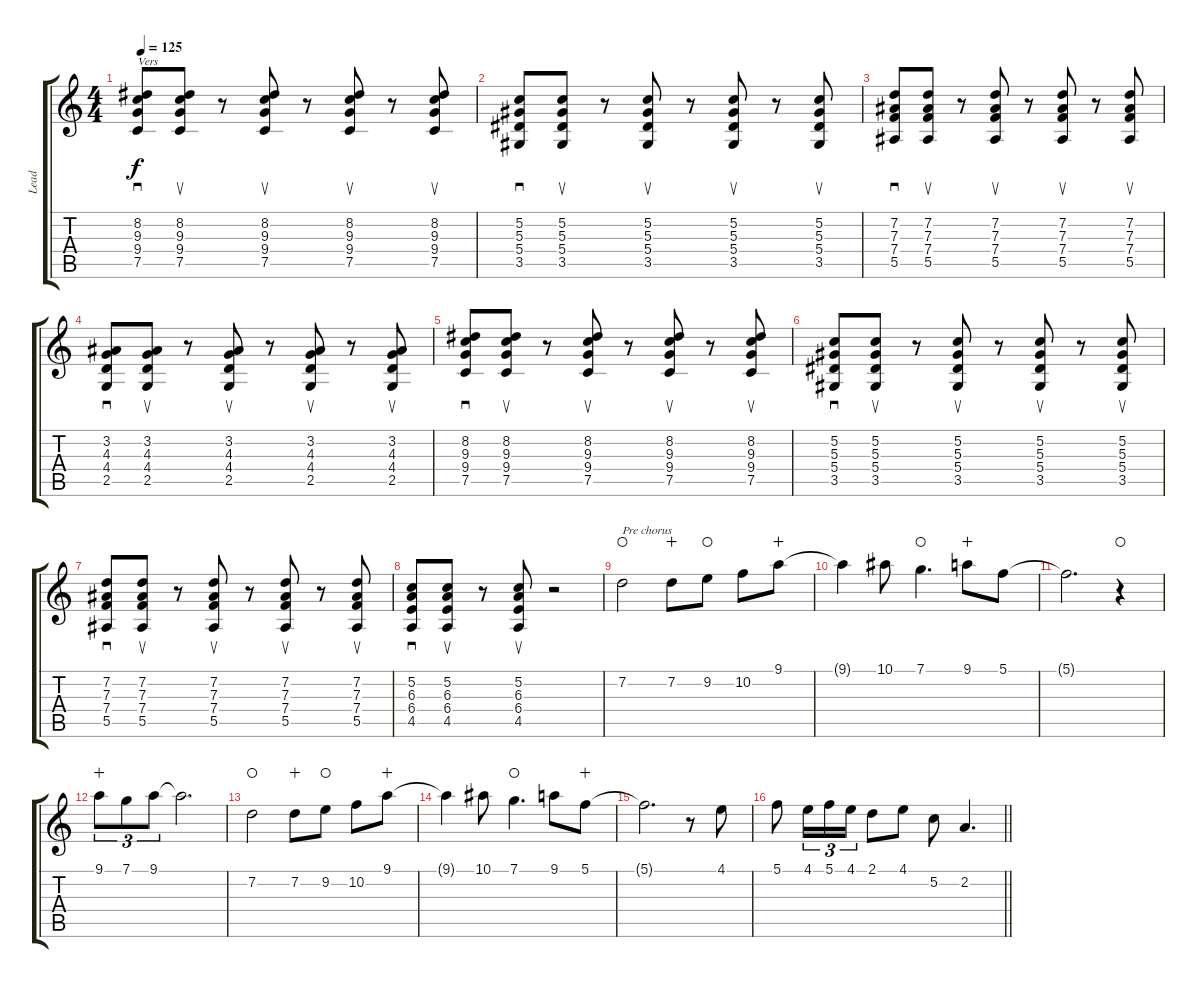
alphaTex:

\track ("Lead" "Lead") {instrument distortionguitar}
\staff {score tabs}
\tuning (C4 G3 Eb3 Bb2 F2 C2) {hide}
\ts (4 4)
\tempo 125
\clef g2
\ks c
(8.2 9.3 9.4 7.5).8{sd txt "Vers" dy f} (8.2 9.3 9.4 7.5).8{su} r.8 (8.2 9.3 9.4 7.5).8{su} r.8 (8.2 9.3 9.4 7.5).8{su} r.8 (8.2 9.3 9.4 7.5).8{su} |
(5.2 5.3 5.4 3.5).8{sd} (5.2 5.3 5.4 3.5).8{su} r.8 (5.2 5.3 5.4 3.5).8{su} r.8 (5.2 5.3 5.4 3.5).8{su} r.8 (5.2 5.3 5.4 3.5).8{su} |
(7.2 7.3 7.4 5.5).8{sd} (7.2 7.3 7.4 5.5).8{su} r.8 (7.2 7.3 7.4 5.5).8{su} r.8 (7.2 7.3 7.4 5.5).8{su} r.8 (7.2 7.3 7.4 5.5).8{su} |
(3.2 4.3 4.4 2.5).8{sd} (3.2 4.3 4.4 2.5).8{su} r.8 (3.2 4.3 4.4 2.5).8{su} r.8 (3.2 4.3 4.4 2.5).8{su} r.8 (3.2 4.3 4.4 2.5).8{su} |
(8.2 9.3 9.4 7.5).8{sd} (8.2 9.3 9.4 7.5).8{su} r.8 (8.2 9.3 9.4 7.5).8{su} r.8 (8.2 9.3 9.4 7.5).8{su} r.8 (8.2 9.3 9.4 7.5).8{su} |
(5.2 5.3 5.4 3.5).8{sd} (5.2 5.3 5.4 3.5).8{su} r.8 (5.2 5.3 5.4 3.5).8{su} r.8 (5.2 5.3 5.4 3.5).8{su} r.8 (5.2 5.3 5.4 3.5).8{su} |
(7.2 7.3 7.4 5.5).8{sd} (7.2 7.3 7.4 5.5).8{su} r.8 (7.2 7.3 7.4 5.5).8{su} r.8 (7.2 7.3 7.4 5.5).8{su} r.8 (7.2 7.3 7.4 5.5).8{su} |
(5.2 6.3 6.4 4.5).8{sd} (5.2 6.3 6.4 4.5).8{su} r.8 (5.2 6.3 6.4 4.5).8{su} r.2 |
7.2.2{txt "Pre chorus" waho} 7.2.8{wahc} 9.2.8{waho} 10.2.8 9.1.8{wahc} |
9.1{t}.4 10.1.8 7.1.4{d waho} 9.1.8{wahc} 5.1.8 |
5.1{t}.2{d} r.4{waho} |
9.1.8{tu (3 2) wahc} 7.1.8{tu (3 2)} 9.1.8{tu (3 2)} 9.1{t}.2{d} |
7.2.2{waho} 7.2.8{wahc} 9.2.8{waho} 10.2.8 9.1.8{wahc} |
9.1{t}.4 10.1.8 7.1.4{d waho} 9.1.8 5.1.8{wahc} |
5.1{t}.2{d} r.8 4.1.8 |
\barLineRight lightlight
5.1.8 4.1.16{tu (3 2)} 5.1.16{tu (3 2)} 4.1.16{tu (3 2)} 2.1.8 4.1.8 5.2.8 2.2.4{d}
